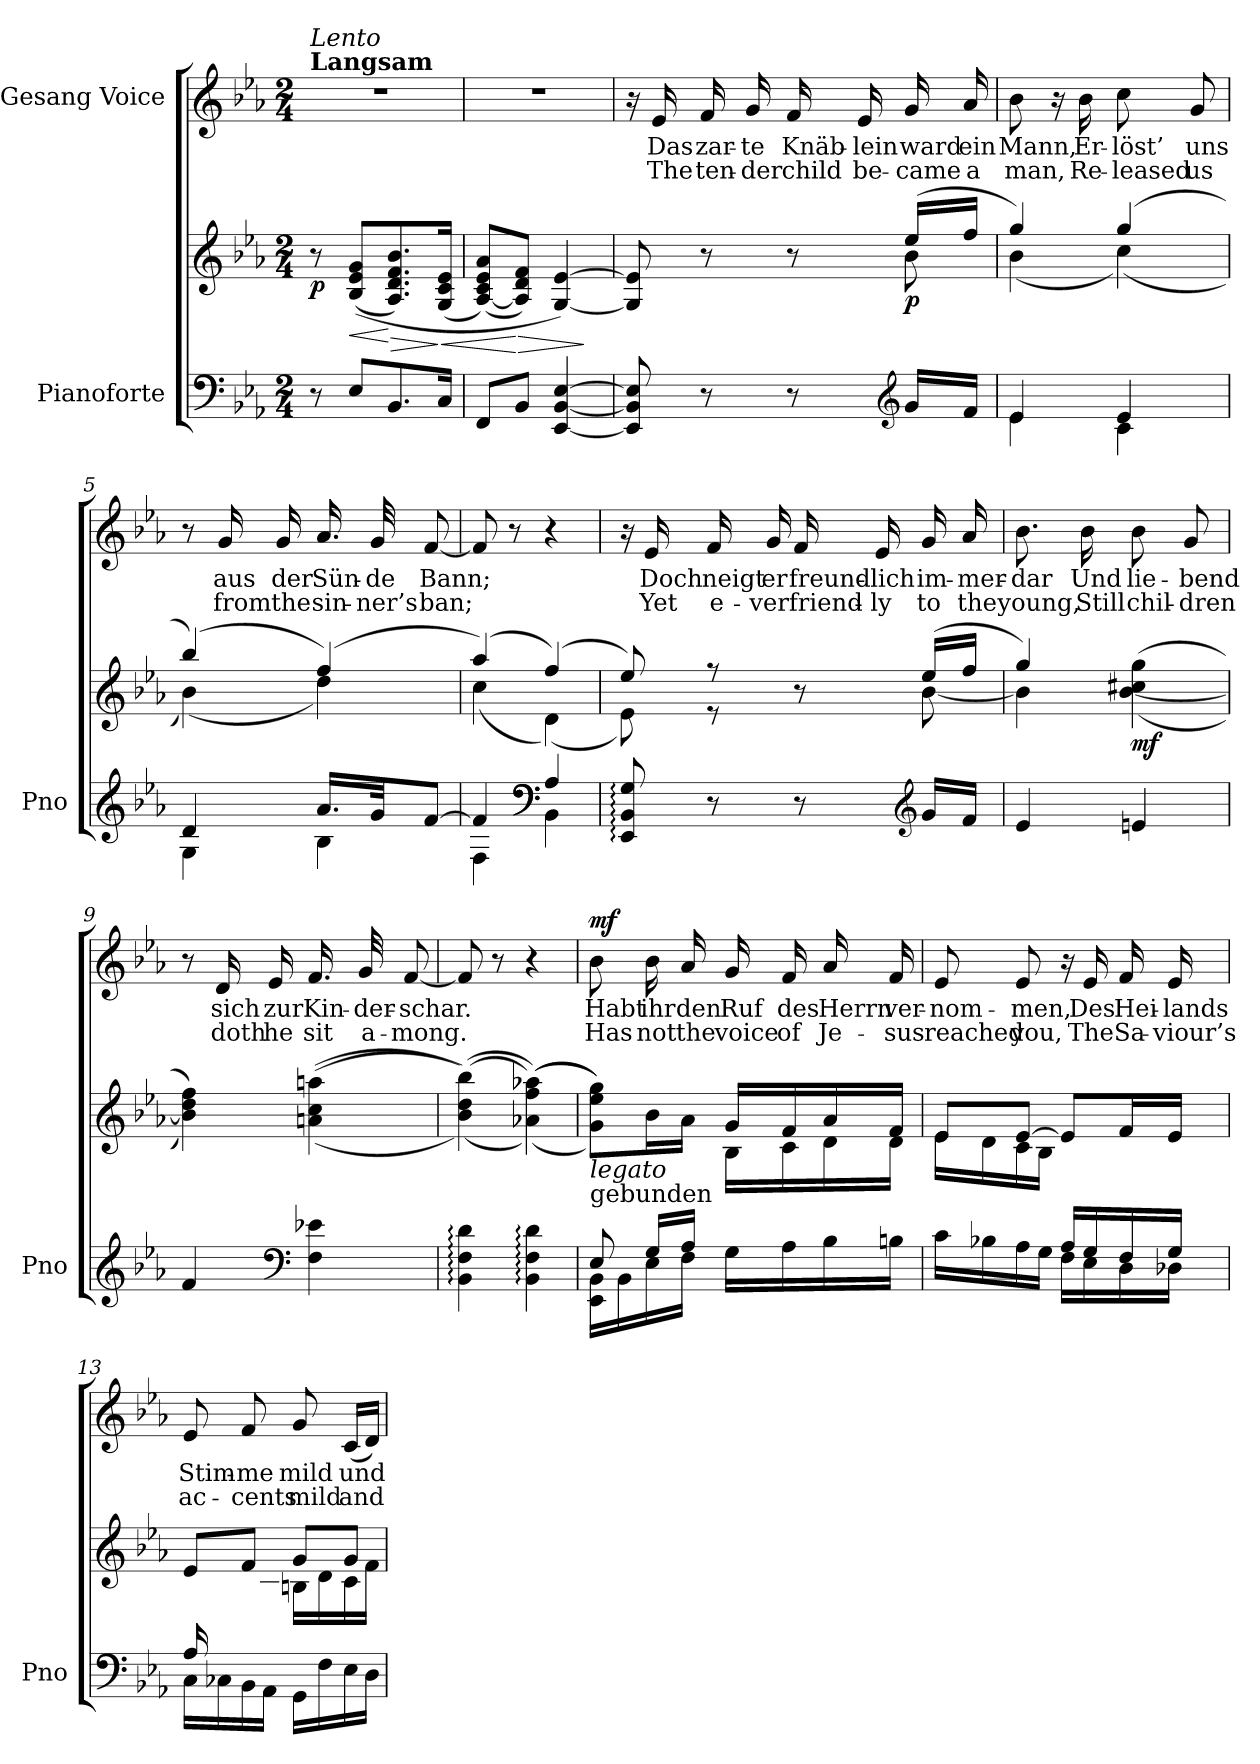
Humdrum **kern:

**kern	**kern	**dynam	**kern	**text	**text	**dynam
*part2	*part2	*part2	*part1	*part1	*part1	*part1
*staff3	*staff2	*staff2/3	*staff1	*staff1	*staff1	*staff1
*I"Pianoforte	*	*	*I"Gesang Voice	*	*	*
*I'Pno	*	*	*	*	*	*
*clefF4	*clefG2	*	*clefG2	*	*	*
*k[b-e-a-]	*k[b-e-a-]	*	*k[b-e-a-]	*	*	*
*M2/4	*M2/4	*	*M2/4	*	*	*
=1	=1	=1	=1	=1	=1	=1
!	!	!	!LO:TX:a:B:t=Langsam	!	!	!
!	!	!	!LO:TX:a:i:t=Lento	!	!	!
!	!	!LO:DY:b	!	!	!	!
8r	8r	p	2r	.	.	.
!	!	!LO:HP:b	!	!	!	!
8E-/L	(<(>8B-/ 8e-/ 8g/L	<	.	.	.	.
!	!	!LO:HP:n=1:b	!	!	!	!
8.BB-/	8.A-/ 8.d/ 8.f/ 8.b-/)	[ >	.	.	.	.
!	!	!LO:HP:n=1:b	!	!	!	!
16C/Jk	(>16G/ 16c/ 16e-/Jk	] <	.	.	.	.
=2	=2	=2	=2	=2	=2	=2
8FF/L	(>[8A-/ 8c/ 8e-/ 8a-/L)	.	2r	.	.	.
!	!	!LO:HP:n=1:b	!	!	!	!
8BB-/J	8A-/] 8d/ 8f/J)	[ >	.	.	.	.
[4EE-/ [4BB-/ [4E-/	[4G/ [4e-/)	.	.	.	.	.
.	.	]	.	.	.	.
=3	=3	=3	=3	=3	=3	=3
*	*^	*	*	*	*	*
8EE-/] 8BB-/] 8E-/]	8G/] 8e-/]	4ryy	.	16r	.	.	.
!	!	!	!	!	!LO:LY:b	!LO:LY:b	!
.	.	.	.	16e-/	Das	The	.
!	!	!	!	!	!LO:LY:b	!LO:LY:b	!
8r	8r	.	.	16f/	zar-	ten-	.
!	!	!	!	!	!LO:LY:b	!LO:LY:b	!
.	.	.	.	16g/	-te	-der	.
!	!	!	!	!	!LO:LY:b	!LO:LY:b	!
8r	8r	8ryy	.	16f/	Knäb-	child	.
!	!	!	!	!	!LO:LY:b	!LO:LY:b	!
.	.	.	.	16e-/	-lein	be-	.
*clefG2	*	*	*	*	*	*	*
!	!	!	!LO:DY:b	!	!LO:LY:b	!LO:LY:b	!
16g/LL	(>16ee-/LL	8b-\	p	16g/	ward	-came	.
!	!	!	!	!	!LO:LY:b	!LO:LY:b	!
16f/JJ	16ff/JJ	.	.	16a-/	ein	a	.
=4	=4	=4	=4	=4	=4	=4	=4
*^	*	*	*	*	*	*	*
!	!	!	!	!	!	!LO:LY:b	!LO:LY:b	!
4e-/	4e-\	4gg/)	(<4b-\	.	8b-\	Mann,	man,	.
.	.	.	.	.	16r	.	.	.
!	!	!	!	!	!	!LO:LY:b	!LO:LY:b	!
.	.	.	.	.	16b-\	Er-	Re-	.
!	!	!	!	!	!	!LO:LY:b	!LO:LY:b	!
4e-/	4c\	(>4gg/	(<4cc\)	.	8cc\	-löst’	-leased	.
!	!	!	!	!	!	!LO:LY:b	!LO:LY:b	!
.	.	.	.	.	8g/	uns	us	.
=5	=5	=5	=5	=5	=5	=5	=5	=5
4d/	4G\	(>4bb-/)	(<4b-\)	.	8r	.	.	.
!	!	!	!	!	!	!LO:LY:b	!LO:LY:b	!
.	.	.	.	.	16g/	aus	from	.
!	!	!	!	!	!	!LO:LY:b	!LO:LY:b	!
.	.	.	.	.	16g/	der	the	.
!	!	!	!	!	!	!LO:LY:b	!LO:LY:b	!
16.a-/LL	4B-\	(>4ff/)	4dd\)	.	16.a-/	Sün-	sin-	.
!	!	!	!	!	!	!LO:LY:b	!LO:LY:b	!
32g/JK	.	.	.	.	32g/	-de	-ner’s	.
!	!	!	!	!	!	!LO:LY:b	!LO:LY:b	!
[8f/J	.	.	.	.	[8f/	Bann;	ban;	.
!!LO:LB:g=z
=6	=6	=6	=6	=6	=6	=6	=6	=6
4f/]	4F\	(>4aa-/)	(<4cc\	.	8f/]	.	.	.
.	.	.	.	.	8r	.	.	.
*clefF4	*	*	*	*	*	*	*	*
4A-/	4BB-\	(>4ff:/)	(<4d\)	.	4r	.	.	.
*v	*v	*	*	*	*	*	*	*
=7	=7	=7	=7	=7	=7	=7	=7
8EE-/: 8BB-/: 8G/:	8ee-/)	8e-\)	.	16r	.	.	.
!	!	!	!	!	!LO:LY:b	!LO:LY:b	!
.	.	.	.	16e-/	Doch	Yet	.
!	!	!	!	!	!LO:LY:b	!LO:LY:b	!
8r	8r	8r	.	16f/	neigt	e-	.
!	!	!	!	!	!LO:LY:b	!LO:LY:b	!
.	.	.	.	16g/	er	-ver	.
!	!	!	!	!	!LO:LY:b	!LO:LY:b	!
8r	8r	8ryy	.	16f/	freund-	friend-	.
!	!	!	!	!	!LO:LY:b	!LO:LY:b	!
.	.	.	.	16e-/	-lich	-ly	.
*clefG2	*	*	*	*	*	*	*
!	!	!	!	!	!LO:LY:b	!LO:LY:b	!
16g/LL	(>16ee-/LL	[8b-\	.	16g/	im-	to	.
!	!	!	!	!	!LO:LY:b	!LO:LY:b	!
16f/JJ	16ff/JJ	.	.	16a-/	-mer-	the	.
=8	=8	=8	=8	=8	=8	=8	=8
!	!	!	!	!	!LO:LY:b	!LO:LY:b	!
4e-/	4gg/)	4b-\]	.	8.b-\	-dar	young,	.
!	!	!	!	!	!LO:LY:b	!LO:LY:b	!
.	.	.	.	16b-\	Und	Still	.
!	!	!	!LO:DY:b	!	!LO:LY:b	!LO:LY:b	!
4en/	(>(>[4b-\ 4cc#X\ 4gg\	4rAyy	mf	8b-\	lie-	chil-	.
!	!	!	!	!	!LO:LY:b	!LO:LY:b	!
.	.	.	.	8g/	-bend	-dren	.
*	*v	*v	*	*	*	*	*
=9	=9	=9	=9	=9	=9	=9
4f/	4b-\] 4dd\ 4ff\))	.	8r	.	.	.
!	!	!	!	!LO:LY:b	!LO:LY:b	!
.	.	.	16d/	sich	doth	.
!	!	!	!	!LO:LY:b	!LO:LY:b	!
.	.	.	16e-/	zur	he	.
*clefF4	*	*	*	*	*	*
!	!	!	!	!LO:LY:b	!LO:LY:b	!
4F\ 4e-X\	(>(>(<4an\ 4cc\ 4aan\	.	16.f/	Kin-	sit	.
!	!	!	!	!LO:LY:b	!LO:LY:b	!
.	.	.	32g/	-der-	a-	.
!	!	!	!	!LO:LY:b	!LO:LY:b	!
.	.	.	[8f/	-schar.	-mong.	.
=10	=10	=10	=10	=10	=10	=10
4BB-\: 4F\: 4d\:	(>(>(<4b-\ 4dd\ 4bb-\)))	.	8f/]	.	.	.
.	.	.	8r	.	.	.
4BB-\: 4F\: 4d\:	(<(>(>4a-X\ 4ff\ 4aa-X\)))	.	4r	.	.	.
!!LO:LB:g=z
=11	=11	=11	=11	=11	=11	=11
*^	*^	*	*	*	*	*
!LO:TX:a:t=gebunden	!	!	!	!	!	!	!	!
!LO:TX:a:i:t=legato	!	!	!	!	!	!	!	!
!	!	!	!	!	!	!LO:LY:b	!LO:LY:b	!LO:DY:a
8E-/	16EE-\ 16BB-\LL	8g\ 8ee-\ 8gg\L)))	4ryy	.	8b-\	Habt	Has	mf
.	16BB-\	.	.	.	.	.	.	.
!	!	!	!	!	!	!LO:LY:b	!LO:LY:b	!
16G/LL	16E-\	16b-\L	.	.	16b-\	ihr	not	.
!	!	!	!	!	!	!LO:LY:b	!LO:LY:b	!
16A-/JJ	16F\JJ	16a-\JJ	.	.	16a-/	den	the	.
!	!	!	!	!	!	!LO:LY:b	!LO:LY:b	!
16G\LL	4ryy	16g/LL	16B-\LL	.	16g/	Ruf	voice	.
!	!	!	!	!	!	!LO:LY:b	!LO:LY:b	!
16A-\	.	16f/	16c\	.	16f/	des	of	.
!	!	!	!	!	!	!LO:LY:b	!LO:LY:b	!
16B-\	.	16a-/	16d\	.	16a-/	Herrn	Je-	.
!	!	!	!	!	!	!LO:LY:b	!LO:LY:b	!
16Bn\JJ	.	16f/JJ	16d\JJ	.	16f/	ver-	-sus	.
=12	=12	=12	=12	=12	=12	=12	=12	=12
!	!	!	!	!	!	!LO:LY:b	!LO:LY:b	!
16c\LL	4ryy	8e-/L	16e-\LL	.	8e-/	-nom-	reached	.
16B-X\	.	.	16d\	.	.	.	.	.
!	!	!	!	!	!	!LO:LY:b	!LO:LY:b	!
16A-\	.	[8e-/J	16c\	.	8e-/	-men,	you,	.
16G\JJ	.	.	16B-\JJ	.	.	.	.	.
16A-/LL	16F\LL	8e-/L]	4ryy	.	16r	.	.	.
!	!	!	!	!	!	!LO:LY:b	!LO:LY:b	!
16G/	16E-\	.	.	.	16e-/	Des	The	.
!	!	!	!	!	!	!LO:LY:b	!LO:LY:b	!
16F/	16D\	16f/L	.	.	16f/	Hei-	Sa-	.
!	!	!	!	!	!	!LO:LY:b	!LO:LY:b	!
16G/JJ	16D-X\JJ	16e-/JJ	.	.	16e-/	-lands	-viour’s	.
=13	=13	=13	=13	=13	=13	=13	=13	=13
!	!	!	!	!	!	!LO:LY:b	!LO:LY:b	!
16A-/LL	16C\LL	8e-/L	16ryy	.	8e-/	Stim-	ac-	.
4..ryy	16C-X\	.	16e-\	.	.	.	.	.
!	!	!	!	!	!	!LO:LY:b	!LO:LY:b	!
.	16BB-\	8f/J	16d\	.	8f/	-me	-cents	.
.	16AA-\JJ	.	16c\JJ	.	.	.	.	.
!	!	!	!	!	!	!LO:LY:b	!LO:LY:b	!
.	16GG\LL	8g/L	16Bn\LL	.	8g/	mild	mild	.
.	16F\	.	16d\	.	.	.	.	.
!	!	!	!	!	!	!LO:LY:b	!LO:LY:b	!
.	16E-\	8g/J	16c\	.	(<16c/LL	und	and	.
.	16D\JJ	.	16f\JJ	.	16d/JJ)	.	.	.
*v	*v	*	*	*	*	*	*	*
*	*v	*v	*	*	*	*	*
=	=	=	=	=	=	=
*-	*-	*-	*-	*-	*-	*-
